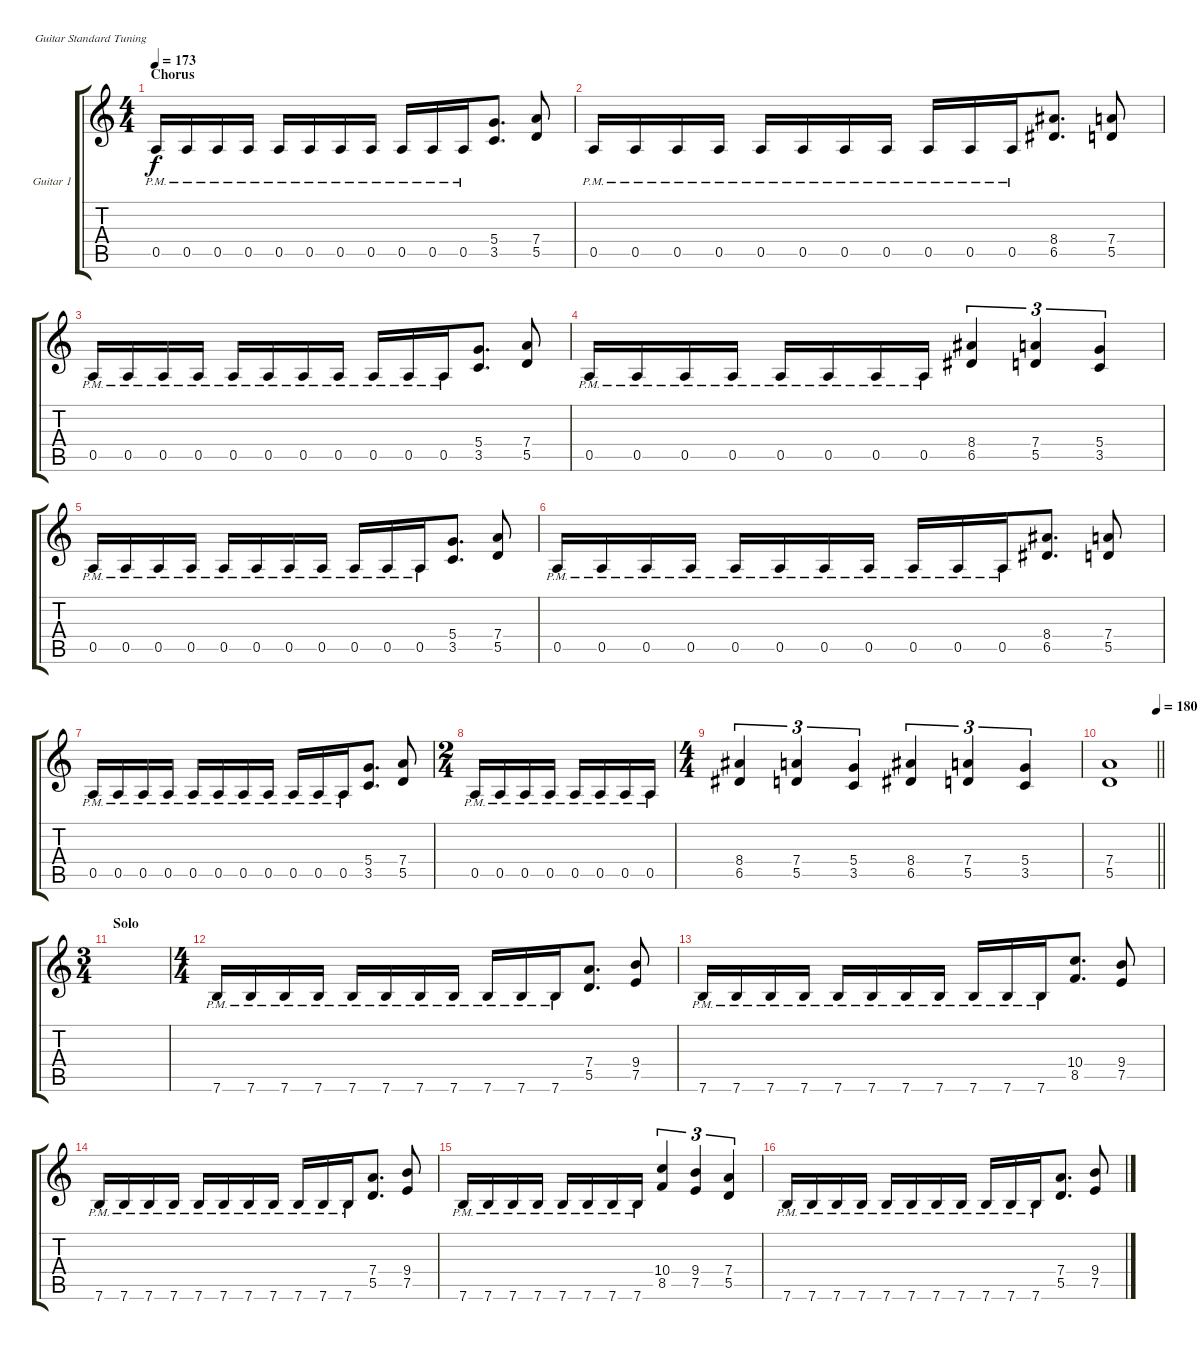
\bracketExtendMode groupsimilarinstruments
\firstSystemTrackNameOrientation horizontal
\otherSystemsTrackNameOrientation horizontal
\track ("Guitar 1" "Guitar 1") {instrument distortionguitar}
\staff {score tabs}
\tuning (E4 B3 G3 D3 A2 E2)
\ts (4 4)
\section ("" "Chorus")
\tempo 173
\clef g2
\ks c
0.5{pm}.16{dy f} 0.5{pm}.16 0.5{pm}.16 0.5{pm}.16 0.5{pm}.16 0.5{pm}.16 0.5{pm}.16 0.5{pm}.16 0.5{pm}.16 0.5{pm}.16 0.5{pm}.16 (5.4 3.5).8{d} (7.4 5.5).8 |
0.5{pm}.16 0.5{pm}.16 0.5{pm}.16 0.5{pm}.16 0.5{pm}.16 0.5{pm}.16 0.5{pm}.16 0.5{pm}.16 0.5{pm}.16 0.5{pm}.16 0.5{pm}.16 (8.4 6.5).8{d} (7.4 5.5).8 |
0.5{pm}.16 0.5{pm}.16 0.5{pm}.16 0.5{pm}.16 0.5{pm}.16 0.5{pm}.16 0.5{pm}.16 0.5{pm}.16 0.5{pm}.16 0.5{pm}.16 0.5{pm}.16 (5.4 3.5).8{d} (7.4 5.5).8 |
0.5{pm}.16 0.5{pm}.16 0.5{pm}.16 0.5{pm}.16 0.5{pm}.16 0.5{pm}.16 0.5{pm}.16 0.5{pm}.16 (8.4 6.5).4{tu (3 2)} (7.4 5.5).4{tu (3 2)} (5.4 3.5).4{tu (3 2)} |
0.5{pm}.16 0.5{pm}.16 0.5{pm}.16 0.5{pm}.16 0.5{pm}.16 0.5{pm}.16 0.5{pm}.16 0.5{pm}.16 0.5{pm}.16 0.5{pm}.16 0.5{pm}.16 (5.4 3.5).8{d} (7.4 5.5).8 |
0.5{pm}.16 0.5{pm}.16 0.5{pm}.16 0.5{pm}.16 0.5{pm}.16 0.5{pm}.16 0.5{pm}.16 0.5{pm}.16 0.5{pm}.16 0.5{pm}.16 0.5{pm}.16 (8.4 6.5).8{d} (7.4 5.5).8 |
0.5{pm}.16 0.5{pm}.16 0.5{pm}.16 0.5{pm}.16 0.5{pm}.16 0.5{pm}.16 0.5{pm}.16 0.5{pm}.16 0.5{pm}.16 0.5{pm}.16 0.5{pm}.16 (5.4 3.5).8{d} (7.4 5.5).8 |
\ts (2 4)
0.5{pm}.16 0.5{pm}.16 0.5{pm}.16 0.5{pm}.16 0.5{pm}.16 0.5{pm}.16 0.5{pm}.16 0.5{pm}.16 |
\ts (4 4)
(8.4 6.5).4{tu (3 2)} (7.4 5.5).4{tu (3 2)} (5.4 3.5).4{tu (3 2)} (8.4 6.5).4{tu (3 2)} (7.4 5.5).4{tu (3 2)} (5.4 3.5).4{tu (3 2)} |
\tempo (180 1)
\barLineRight lightlight
(7.4 5.5).1 |
\ts (3 4)
\section ("" "Solo")
|
\ts (4 4)
7.6{pm}.16 7.6{pm}.16 7.6{pm}.16 7.6{pm}.16 7.6{pm}.16 7.6{pm}.16 7.6{pm}.16 7.6{pm}.16 7.6{pm}.16 7.6{pm}.16 7.6{pm}.16 (7.4 5.5).8{d} (9.4 7.5).8 |
7.6{pm}.16 7.6{pm}.16 7.6{pm}.16 7.6{pm}.16 7.6{pm}.16 7.6{pm}.16 7.6{pm}.16 7.6{pm}.16 7.6{pm}.16 7.6{pm}.16 7.6{pm}.16 (10.4 8.5).8{d} (9.4 7.5).8 |
7.6{pm}.16 7.6{pm}.16 7.6{pm}.16 7.6{pm}.16 7.6{pm}.16 7.6{pm}.16 7.6{pm}.16 7.6{pm}.16 7.6{pm}.16 7.6{pm}.16 7.6{pm}.16 (7.4 5.5).8{d} (9.4 7.5).8 |
7.6{pm}.16 7.6{pm}.16 7.6{pm}.16 7.6{pm}.16 7.6{pm}.16 7.6{pm}.16 7.6{pm}.16 7.6{pm}.16 (10.4 8.5).4{tu (3 2)} (9.4 7.5).4{tu (3 2)} (7.4 5.5).4{tu (3 2)} |
7.6{pm}.16 7.6{pm}.16 7.6{pm}.16 7.6{pm}.16 7.6{pm}.16 7.6{pm}.16 7.6{pm}.16 7.6{pm}.16 7.6{pm}.16 7.6{pm}.16 7.6{pm}.16 (7.4 5.5).8{d} (9.4 7.5).8
